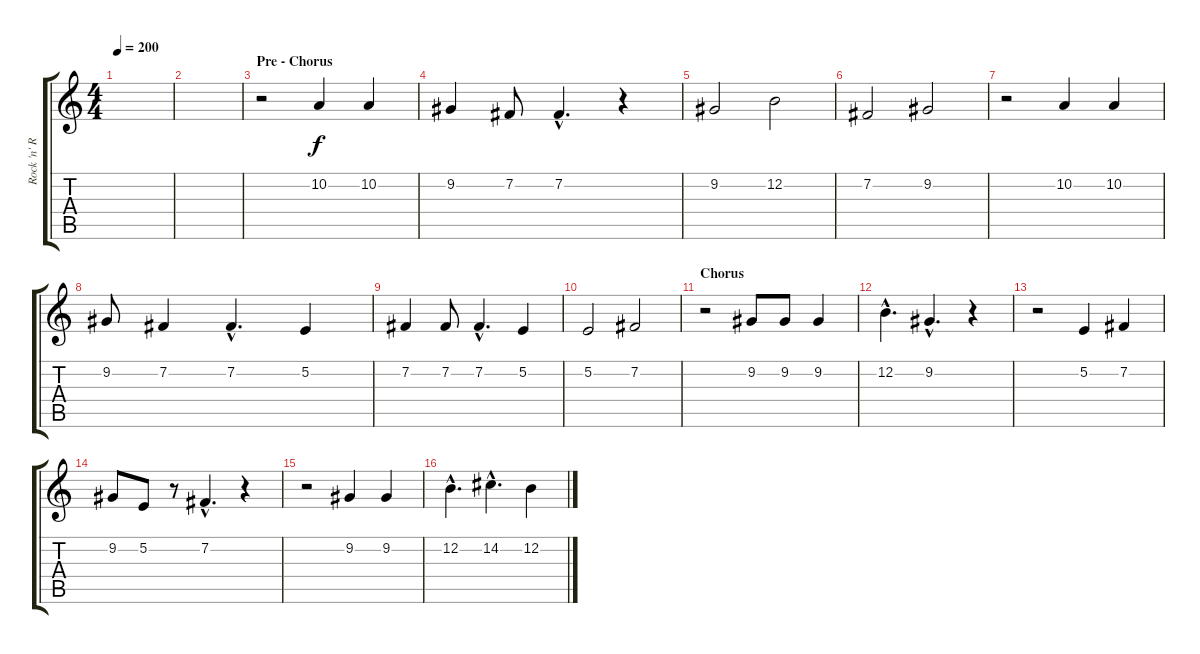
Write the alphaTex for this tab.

\track ("Rock 'n' Rolf" "Rock 'n' R") {instrument lead2sawtooth}
\staff {score tabs}
\tuning (E4 B3 G3 D3 A2 E2) {hide}
\ts (4 4)
\tempo 200
\clef g2
\ks c
|
|
\section ("" "Pre - Chorus")
r.2 10.2.4 10.2.4 |
9.2.4 7.2.8 7.2{hac}.4{d} r.4 |
9.2.2 12.2.2 |
7.2.2 9.2.2 |
r.2 10.2.4 10.2.4 |
9.2.8 7.2.4 7.2{hac}.4{d} 5.2.4 |
7.2.4 7.2.8 7.2{hac}.4{d} 5.2.4 |
5.2.2 7.2.2 |
\section ("" "Chorus")
r.2 9.2.8 9.2.8 9.2.4 |
12.2{hac}.4{d} 9.2{hac}.4{d} r.4 |
r.2 5.2.4 7.2.4 |
9.2.8 5.2.8 r.8 7.2{hac}.4{d} r.4 |
r.2 9.2.4 9.2.4 |
12.2{hac}.4{d} 14.2{hac}.4{d} 12.2.4
